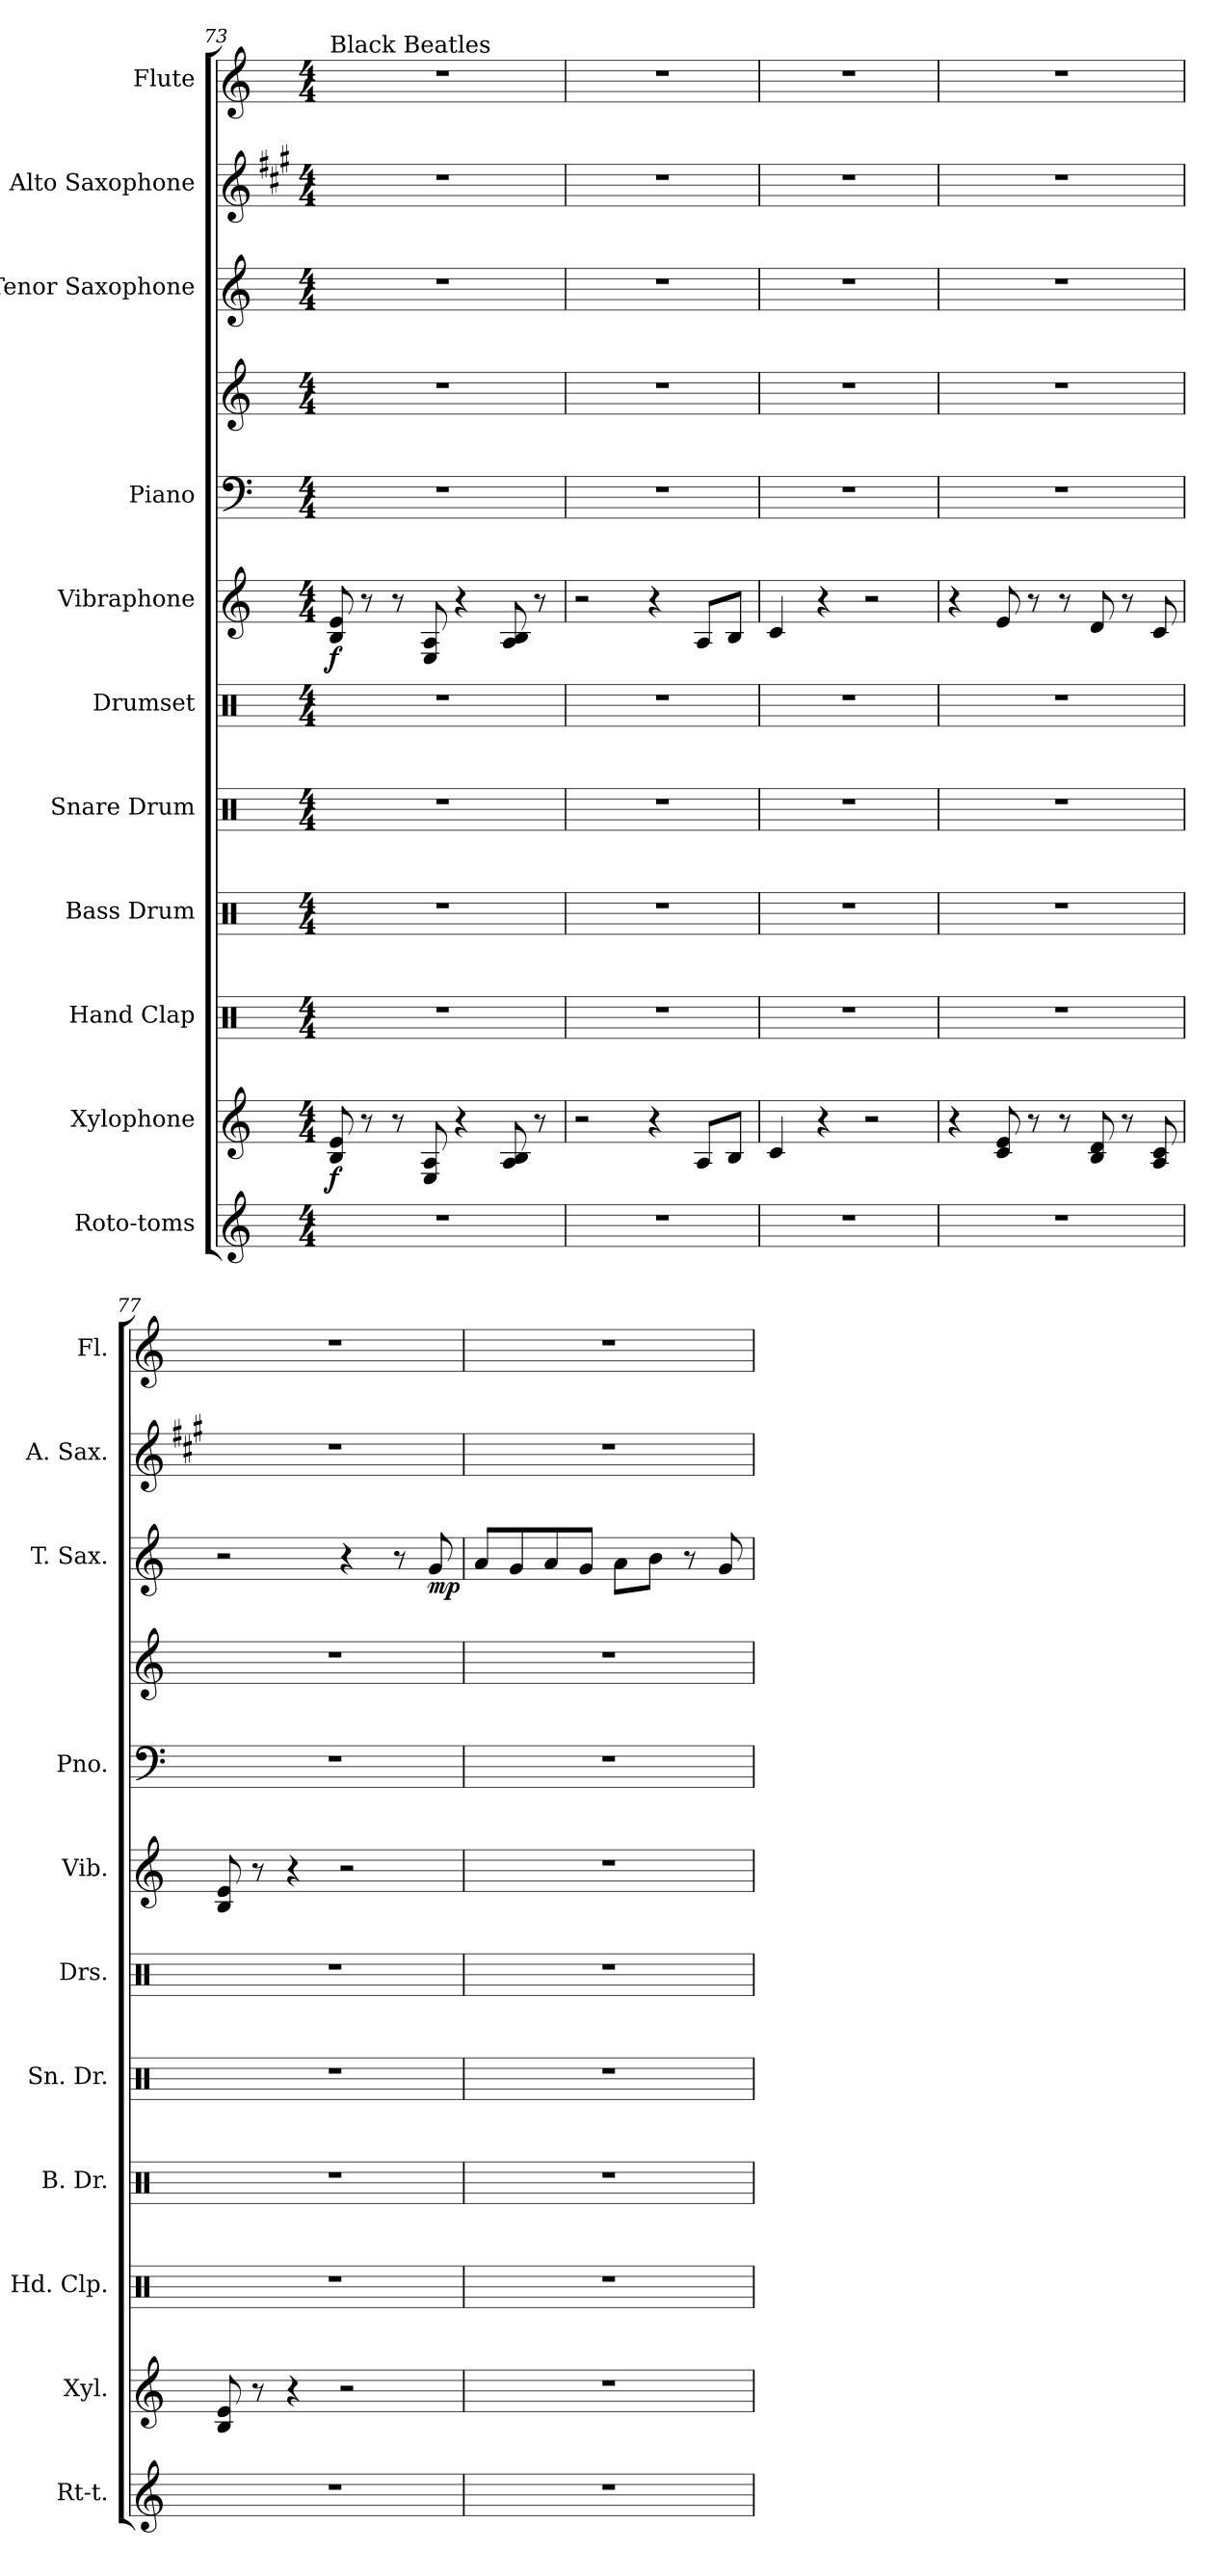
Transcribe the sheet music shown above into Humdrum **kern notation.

**kern	**kern	**dynam	**kern	**kern	**kern	**kern	**kern	**dynam	**kern	**kern	**kern	**dynam	**kern	**kern
*part11	*part10	*part10	*part9	*part8	*part7	*part6	*part5	*part5	*part4	*part4	*part3	*part3	*part2	*part1
*staff12	*staff11	*staff11	*staff10	*staff9	*staff8	*staff7	*staff6	*staff6	*staff5	*staff4	*staff3	*staff3	*staff2	*staff1
*I"Roto-toms	*I"Xylophone	*	*I"Hand Clap	*I"Bass Drum	*I"Snare Drum	*I"Drumset	*I"Vibraphone	*	*I"Piano	*	*I"Tenor Saxophone	*	*I"Alto Saxophone	*I"Flute
*I'Rt-t.	*I'Xyl.	*	*I'Hd. Clp.	*I'B. Dr.	*I'Sn. Dr.	*I'Drs.	*I'Vib.	*	*I'Pno.	*	*I'T. Sax.	*	*I'A. Sax.	*I'Fl.
*clefG2	*clefG2	*	*clefX	*clefX	*clefX	*clefX	*clefG2	*	*clefF4	*clefG2	*clefG2	*	*clefG2	*clefG2
*	*ITrd-7c-12	*	*	*	*	*	*	*	*	*	*ITrd8c14	*	*ITrd5c9	*
*k[]	*k[]	*	*k[]	*k[]	*k[]	*k[]	*k[]	*	*k[]	*k[]	*k[]	*	*k[]	*k[]
*M4/4	*M4/4	*	*M4/4	*M4/4	*M4/4	*M4/4	*M4/4	*	*M4/4	*M4/4	*M4/4	*	*M4/4	*M4/4
*MM147	*MM147	*	*MM147	*MM147	*MM147	*MM147	*MM147	*	*MM147	*MM147	*MM147	*	*MM147	*MM147
=73	=73	=73	=73	=73	=73	=73	=73	=73	=73	=73	=73	=73	=73	=73
!	!	!	!	!	!	!	!	!	!	!	!	!	!	!LO:TX:a:t=Black Beatles
!	!	!LO:DY:b	!	!	!	!	!	!LO:DY:b	!	!	!	!	!	!
1r	8b/ 8ee/	f	1r	1r	1r	1r	8B/ 8e/	f	1r	1r	1r	.	1r	1r
.	8r	.	.	.	.	.	8r	.	.	.	.	.	.	.
.	8r	.	.	.	.	.	8r	.	.	.	.	.	.	.
.	8e/ 8a/	.	.	.	.	.	8E/ 8A/	.	.	.	.	.	.	.
.	4r	.	.	.	.	.	4r	.	.	.	.	.	.	.
.	8a/ 8b/	.	.	.	.	.	8A/ 8B/	.	.	.	.	.	.	.
.	8r	.	.	.	.	.	8r	.	.	.	.	.	.	.
=74	=74	=74	=74	=74	=74	=74	=74	=74	=74	=74	=74	=74	=74	=74
1r	2r	.	1r	1r	1r	1r	2r	.	1r	1r	1r	.	1r	1r
.	4r	.	.	.	.	.	4r	.	.	.	.	.	.	.
.	8a/L	.	.	.	.	.	8A/L	.	.	.	.	.	.	.
.	8b/J	.	.	.	.	.	8B/J	.	.	.	.	.	.	.
=75	=75	=75	=75	=75	=75	=75	=75	=75	=75	=75	=75	=75	=75	=75
1r	4cc/	.	1r	1r	1r	1r	4c/	.	1r	1r	1r	.	1r	1r
.	4r	.	.	.	.	.	4r	.	.	.	.	.	.	.
.	2r	.	.	.	.	.	2r	.	.	.	.	.	.	.
!!LO:PB:g=z
=76	=76	=76	=76	=76	=76	=76	=76	=76	=76	=76	=76	=76	=76	=76
1r	4r	.	1r	1r	1r	1r	4r	.	1r	1r	1r	.	1r	1r
.	8cc/ 8ee/	.	.	.	.	.	8e/	.	.	.	.	.	.	.
.	8r	.	.	.	.	.	8r	.	.	.	.	.	.	.
.	8r	.	.	.	.	.	8r	.	.	.	.	.	.	.
.	8b/ 8dd/	.	.	.	.	.	8d/	.	.	.	.	.	.	.
.	8r	.	.	.	.	.	8r	.	.	.	.	.	.	.
.	8a/ 8cc/	.	.	.	.	.	8c/	.	.	.	.	.	.	.
=77	=77	=77	=77	=77	=77	=77	=77	=77	=77	=77	=77	=77	=77	=77
1r	8b/ 8ee/	.	1r	1r	1r	1r	8B/ 8e/	.	1r	1r	2r	.	1r	1r
.	8r	.	.	.	.	.	8r	.	.	.	.	.	.	.
.	4r	.	.	.	.	.	4r	.	.	.	.	.	.	.
.	2r	.	.	.	.	.	2r	.	.	.	4r	.	.	.
.	.	.	.	.	.	.	.	.	.	.	8r	.	.	.
!	!	!	!	!	!	!	!	!	!	!	!	!LO:DY:b	!	!
.	.	.	.	.	.	.	.	.	.	.	8G/	mp	.	.
=78	=78	=78	=78	=78	=78	=78	=78	=78	=78	=78	=78	=78	=78	=78
1r	1r	.	1r	1r	1r	1r	1r	.	1r	1r	8A/L	.	1r	1r
.	.	.	.	.	.	.	.	.	.	.	8G/	.	.	.
.	.	.	.	.	.	.	.	.	.	.	8A/	.	.	.
.	.	.	.	.	.	.	.	.	.	.	8G/J	.	.	.
.	.	.	.	.	.	.	.	.	.	.	8A\L	.	.	.
.	.	.	.	.	.	.	.	.	.	.	8B\J	.	.	.
.	.	.	.	.	.	.	.	.	.	.	8r	.	.	.
.	.	.	.	.	.	.	.	.	.	.	8G/	.	.	.
=	=	=	=	=	=	=	=	=	=	=	=	=	=	=
*-	*-	*-	*-	*-	*-	*-	*-	*-	*-	*-	*-	*-	*-	*-
